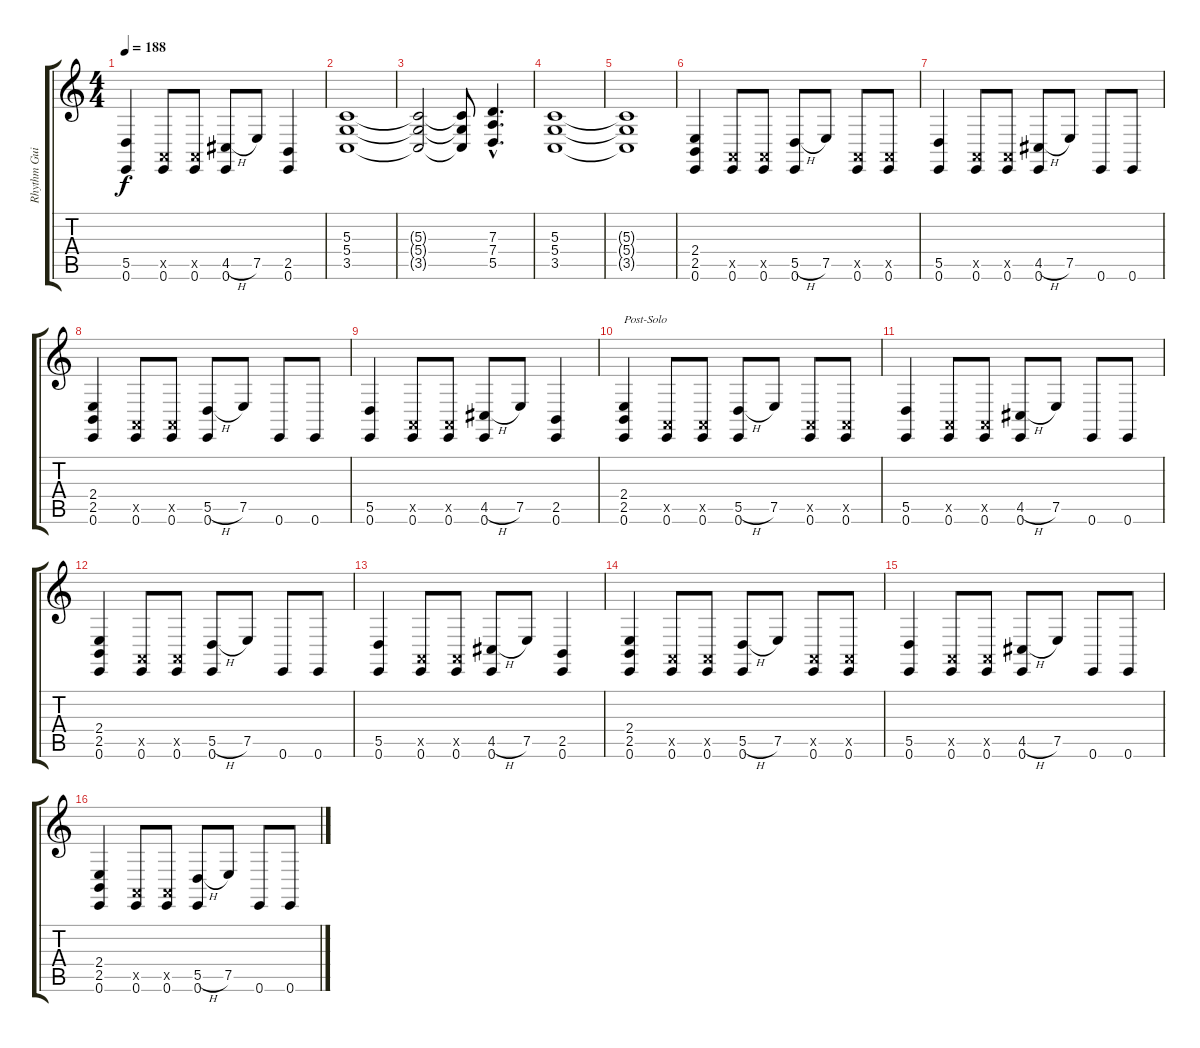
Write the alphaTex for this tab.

\track ("Rhythm Guitar 2" "Rhythm Gui") {instrument lead1square}
\staff {score tabs}
\tuning (E4 B3 G3 D3 A2 E2) {hide}
\ts (4 4)
\tempo 188
\clef g2
\ks c
(5.5 0.6).4{dy f} (0.5{x} 0.6).8 (0.5{x} 0.6).8 (4.5{h} 0.6).8 7.5.8 (2.5 0.6).4 |
(5.3 5.4 3.5).1 |
(5.3{t} 5.4{t} 3.5{t}).2 (5.3{t} 5.4{t} 3.5{t}).8 (7.3{hac} 7.4{hac} 5.5{hac}).4{d} |
(5.3 5.4 3.5).1 |
(5.3{t} 5.4{t} 3.5{t}).1 |
(2.4 2.5 0.6).4 (0.5{x} 0.6).8 (0.5{x} 0.6).8 (5.5{h} 0.6).8 7.5.8 (0.5{x} 0.6).8 (0.5{x} 0.6).8 |
(5.5 0.6).4 (0.5{x} 0.6).8 (0.5{x} 0.6).8 (4.5{h} 0.6).8 7.5.8 0.6.8 0.6.8 |
(2.4 2.5 0.6).4 (0.5{x} 0.6).8 (0.5{x} 0.6).8 (5.5{h} 0.6).8 7.5.8 0.6.8 0.6.8 |
(5.5 0.6).4 (0.5{x} 0.6).8 (0.5{x} 0.6).8 (4.5{h} 0.6).8 7.5.8 (2.5 0.6).4 |
(2.4 2.5 0.6).4{txt "Post-Solo"} (0.5{x} 0.6).8 (0.5{x} 0.6).8 (5.5{h} 0.6).8 7.5.8 (0.5{x} 0.6).8 (0.5{x} 0.6).8 |
(5.5 0.6).4 (0.5{x} 0.6).8 (0.5{x} 0.6).8 (4.5{h} 0.6).8 7.5.8 0.6.8 0.6.8 |
(2.4 2.5 0.6).4 (0.5{x} 0.6).8 (0.5{x} 0.6).8 (5.5{h} 0.6).8 7.5.8 0.6.8 0.6.8 |
(5.5 0.6).4 (0.5{x} 0.6).8 (0.5{x} 0.6).8 (4.5{h} 0.6).8 7.5.8 (2.5 0.6).4 |
(2.4 2.5 0.6).4 (0.5{x} 0.6).8 (0.5{x} 0.6).8 (5.5{h} 0.6).8 7.5.8 (0.5{x} 0.6).8 (0.5{x} 0.6).8 |
(5.5 0.6).4 (0.5{x} 0.6).8 (0.5{x} 0.6).8 (4.5{h} 0.6).8 7.5.8 0.6.8 0.6.8 |
(2.4 2.5 0.6).4 (0.5{x} 0.6).8 (0.5{x} 0.6).8 (5.5{h} 0.6).8 7.5.8 0.6.8 0.6.8
